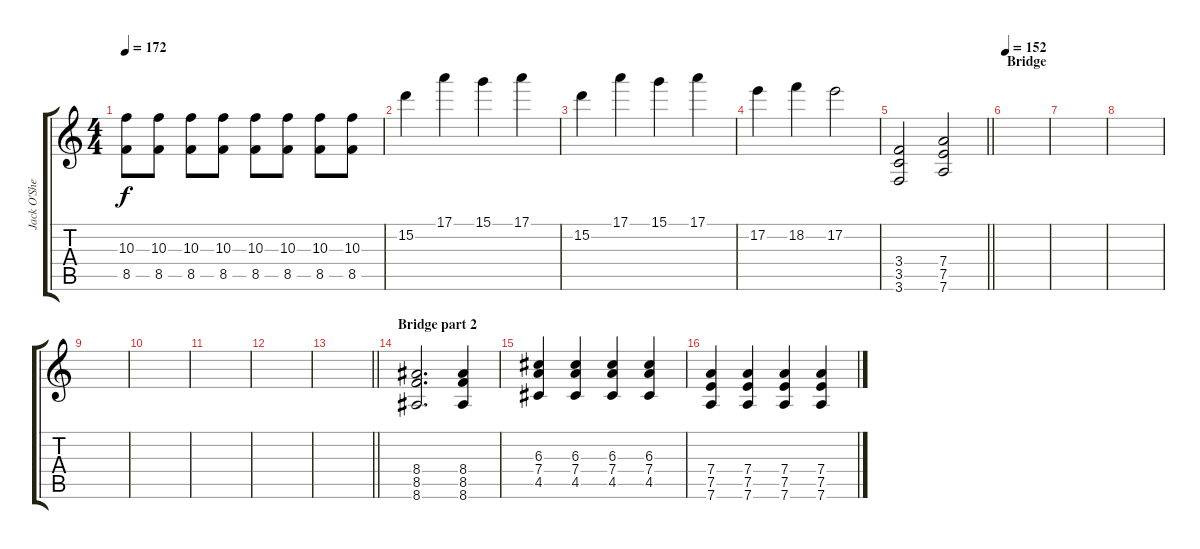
\track ("Jack O'Shea" "Jack O'She") {instrument overdrivenguitar}
\staff {score tabs}
\tuning (E4 B3 G3 D3 A2 D2) {hide}
\ts (4 4)
\tempo 172
\clef g2
\ks c
(10.3 8.5).8{dy f} (10.3 8.5).8 (10.3 8.5).8 (10.3 8.5).8 (10.3 8.5).8 (10.3 8.5).8 (10.3 8.5).8 (10.3 8.5).8 |
15.2.4 17.1.4 15.1.4 17.1.4 |
15.2.4 17.1.4 15.1.4 17.1.4 |
17.2.4 18.2.4 17.2.2 |
\barLineRight lightlight
(3.4 3.5 3.6).2 (7.4 7.5 7.6).2 |
\section ("" "Bridge")
\tempo 152
|
|
|
|
|
|
|
\barLineRight lightlight
|
\section ("" "Bridge part 2")
(8.4 8.5 8.6).2{d} (8.4 8.5 8.6).4 |
(6.3 7.4 4.5).4 (6.3 7.4 4.5).4 (6.3 7.4 4.5).4 (6.3 7.4 4.5).4 |
(7.4 7.5 7.6).4 (7.4 7.5 7.6).4 (7.4 7.5 7.6).4 (7.4 7.5 7.6).4
